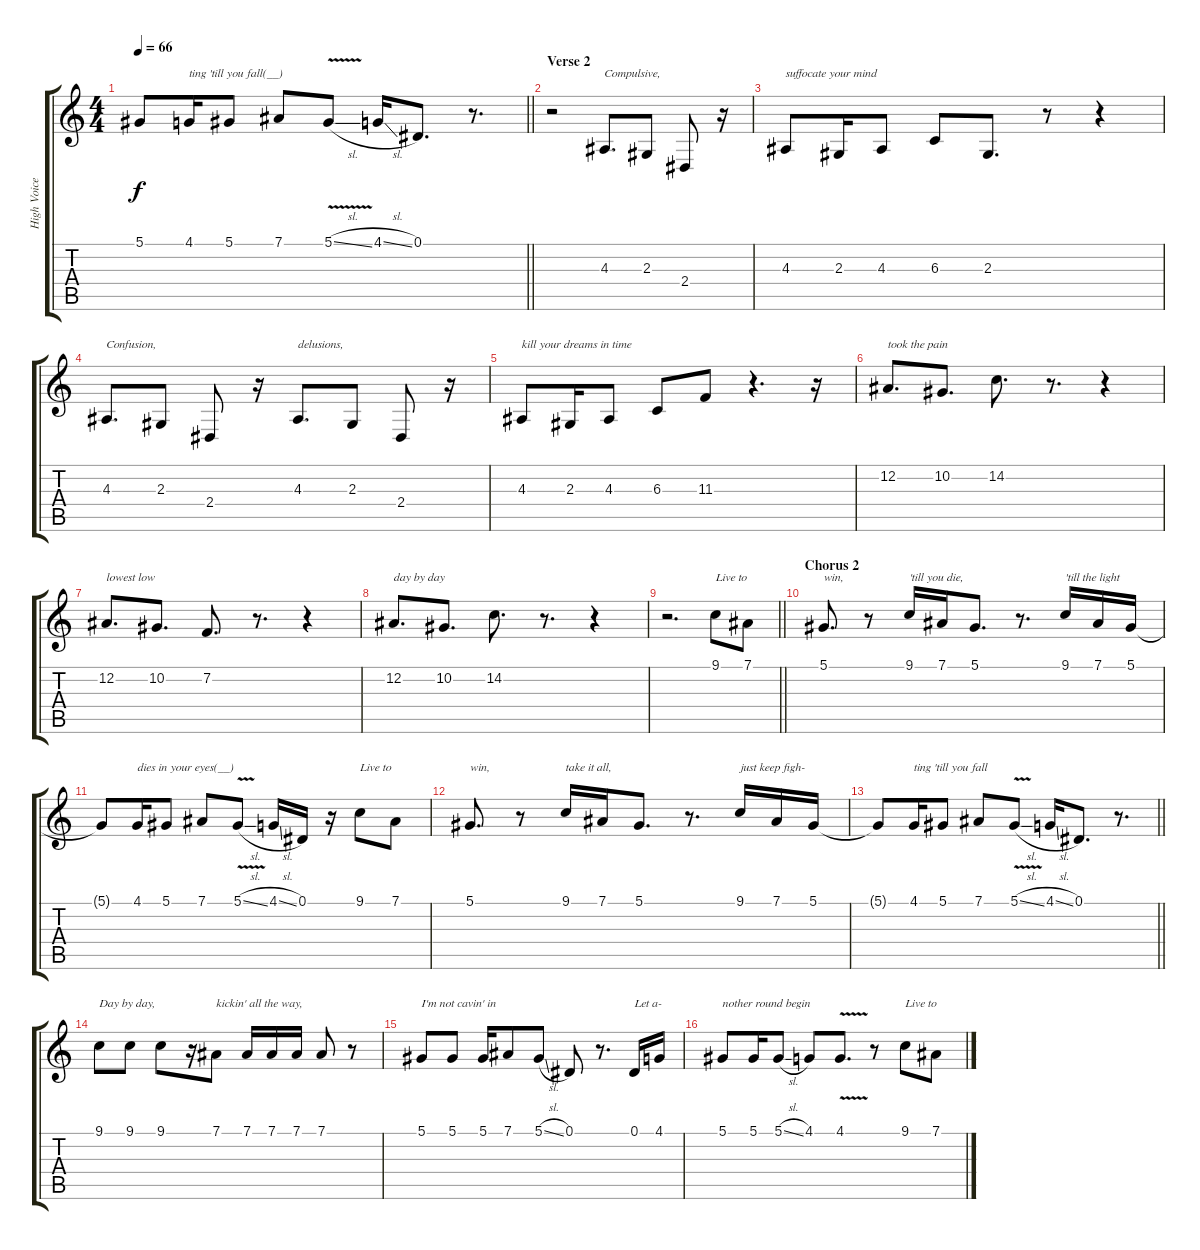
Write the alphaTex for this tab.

\track ("High Voice" "High Voice") {instrument lead2sawtooth}
\staff {score tabs}
\tuning (Eb4 Bb3 Gb3 Db3 Ab2 Eb2) {hide}
\ts (4 4)
\tempo 66
\clef g2
\barLineRight lightlight
\ks c
5.1{t}.8{dy f} 4.1.16{txt "ting 'till you fall(__)"} 5.1.8 7.1.8 5.1{v sl}.8 4.1{sl}.16 0.1.8{d} r.8{d} |
\section ("" "Verse 2")
r.2 4.3.8{d txt "Compulsive,"} 2.3.8 2.4.8 r.16 |
4.3.8{txt "suffocate your mind"} 2.3.16 4.3.8 6.3.8 2.3.8{d} r.8 r.4 |
4.3.8{d txt "Confusion,"} 2.3.8 2.4.8 r.16 4.3.8{d txt "delusions,"} 2.3.8 2.4.8 r.16 |
4.3.8{txt "kill your dreams in time"} 2.3.16 4.3.8 6.3.8 11.3.8 r.4{d} r.16 |
12.2.8{d txt "took the pain"} 10.2.8{d} 14.2.8{d} r.8{d} r.4 |
12.2.8{d txt "lowest low"} 10.2.8{d} 7.2.8{d} r.8{d} r.4 |
12.2.8{d txt "day by day"} 10.2.8{d} 14.2.8{d} r.8{d} r.4 |
\barLineRight lightlight
r.2{d} 9.1.8{txt "Live to" volume 9} 7.1.8 |
\section ("" "Chorus 2")
5.1.8{d txt "win,"} r.8 9.1.16{txt "'till you die,"} 7.1.16 5.1.8{d} r.8{d} 9.1.16{txt "'till the light"} 7.1.16 5.1.16 |
5.1{t}.8 4.1.16{txt "dies in your eyes(__)"} 5.1.8 7.1.8 5.1{v sl}.8 4.1{sl}.16 0.1.16 r.16 9.1.8{txt "Live to"} 7.1.8 |
5.1.8{d txt "win,"} r.8 9.1.16{txt "take it all,"} 7.1.16 5.1.8{d} r.8{d} 9.1.16{txt "just keep figh-"} 7.1.16 5.1.16 |
\barLineRight lightlight
5.1{t}.8 4.1.16{txt "ting 'till you fall"} 5.1.8 7.1.8 5.1{v sl}.8 4.1{sl}.16 0.1.8{d} r.8{d} |
9.1.8{txt "Day by day," volume 9} 9.1.8 9.1.8 r.16 7.1.8{txt "kickin' all the way,"} 7.1.16 7.1.16 7.1.16 7.1.8 r.8 |
5.1.8{txt "I'm not cavin' in"} 5.1.8 5.1.16 7.1.8 5.1{sl}.8 0.1.8 r.8{d} 0.1.16{txt "Let a-"} 4.1.16 |
5.1.8{txt "nother round begin"} 5.1.16 5.1{sl}.8 4.1.8 4.1{v}.8{d} r.8 9.1.8{txt "Live to"} 7.1.8
